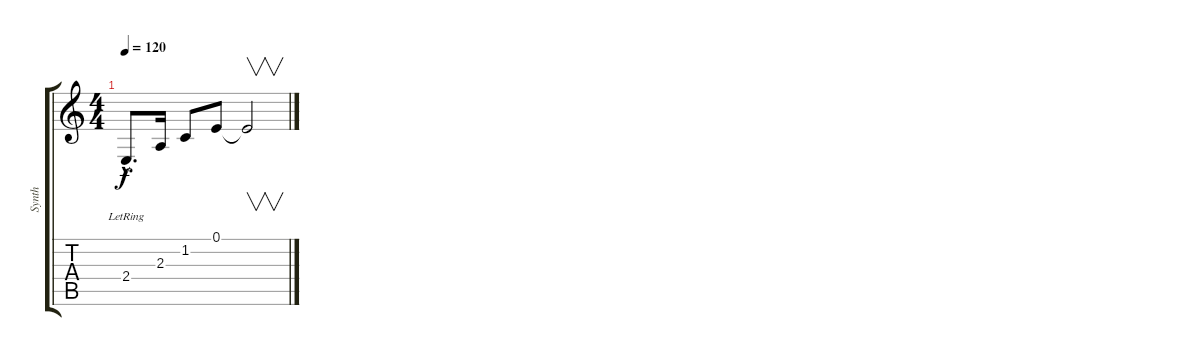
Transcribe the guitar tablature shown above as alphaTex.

\track ("Synth" "Synth") {instrument pad1newage}
\staff {score tabs}
\tuning (E4 B3 G3 D3 A2 E2) {hide}
\ts (4 4)
\tempo 120
\clef g2
\ks c
2.4{hac lr}.8{d dy f} 2.3.16 1.2.8 0.1.8 0.1{t}.2{v}
